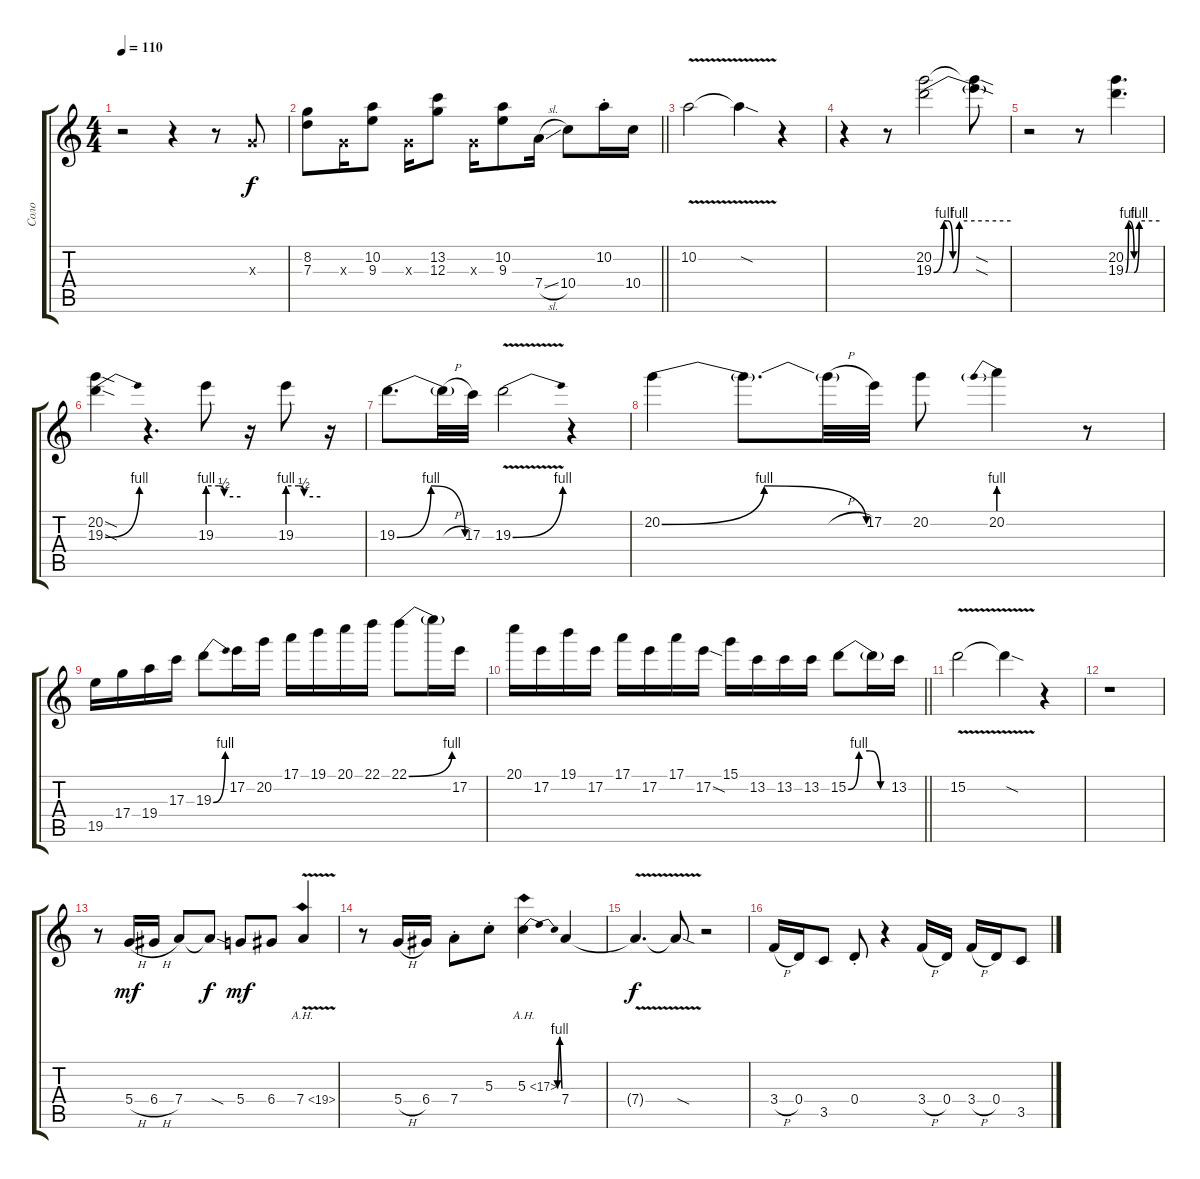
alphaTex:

\track ("Соло" "Соло") {instrument distortionguitar}
\staff {score tabs}
\tuning (E4 B3 G3 D3 A2 E2) {hide}
\ts (4 4)
\tempo 110
\clef g2
\ks c
r.2{dy f} r.4 r.8{volume 12} 0.3{x}.8 |
\barLineRight lightlight
(8.2 7.3).8 0.3{x}.16 (10.2 9.3).8 0.3{x}.16 (13.2 12.3).8 0.3{x}.16 (10.2 9.3).8 7.4{sl}.16 10.4.8 10.2{st}.16 10.4.16 |
\section ("" "")
10.2{v}.2 10.2{sod t}.4 r.4 |
r.4 r.8 (20.2 19.3{be (custom 0 0 8 4 11 4 15 0 20 4 60 4)}).2 (20.2{sod t} 19.3{sod t}).8 |
r.2 r.8 (20.2 19.3{be (custom 0 0 5 4 15 0 24 4 60 4)}).4{d} |
(20.2{sod} 19.3{be (bend 0 0 60 4) sod}).4 r.4{d} 19.3{be (custom 0 4 20 4 30 2 60 2)}.8 r.16 19.3{be (custom 0 4 20 4 30 2 60 2)}.8 r.16 |
19.3{be (bendrelease 0 0 15 4 29 4 60 0)}.8{d} 19.3{h t}.32 17.3.32 19.3{be (bend 0 0 60 4) v}.2 r.4 |
20.2{be (bendrelease 0 0 15 4 35 4 60 0)}.4 20.2{t}.8{d} 20.2{h t}.32 17.2.32 20.2.8 20.2{be (prebend 0 4 60 4)}.4 r.8 |
19.5.16 17.4.16 19.4.16 17.3.16 19.3{be (bend 0 0 60 4)}.8 17.2.16 20.2.16 17.1.16 19.1.16 20.1.16 22.1.16 22.1{be (bend 0 0 60 4)}.8 22.1{t}.16 17.2.16 |
\barLineRight lightlight
20.1.16 17.2.16 19.1.16 17.2.16 17.1.16 17.2.16 17.1.16 17.2{sod}.16 15.1.16 13.2.16 13.2.16 13.2.16 15.2{be (custom 0 0 15 4 30 4 45 0 60 0)}.8 15.2{t}.16 13.2.16 |
15.2{v}.2 15.2{sod t}.4 r.4 |
r.1 |
r.8 5.4{h}.16{dy mf} 6.4{h}.16 7.4.8 7.4{sod t}.8{dy f} 5.4.8{dy mf} 6.4.8 7.4{ah 12 v}.4 |
r.8 5.4{h}.16 6.4.16 7.4{st}.8 5.3{st}.8 5.3{be (bendrelease 0 0 30 4 45 4 60 0) ah 12}.4 7.4.4 |
7.4{v t}.4{d dy f} 7.4{sod t}.8 r.2 |
3.4{h}.16 0.4.16 3.5.8 0.4{st}.8 r.4 3.4{h}.16 0.4.16 3.4{h}.16 0.4.16 3.5.8
